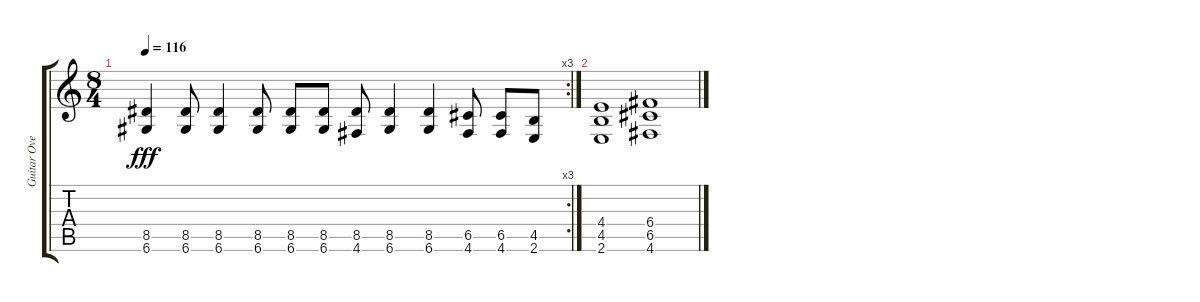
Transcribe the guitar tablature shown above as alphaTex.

\track ("Guitar Overdubs" "Guitar Ove") {instrument distortionguitar}
\staff {score tabs}
\tuning (D4 A3 F3 C3 G2 D2) {hide}
\rc 3
\ts (8 4)
\tempo 116
\clef g2
\ks c
(8.5 6.6).4{dy fff} (8.5 6.6).8 (8.5 6.6).4 (8.5 6.6).8 (8.5 6.6).8 (8.5 6.6).8 (8.5 4.6).8 (8.5 6.6).4 (8.5 6.6).4 (6.5 4.6).8 (6.5 4.6).8 (4.5 2.6).8 |
(4.4 4.5 2.6).1 (6.4 6.5 4.6).1
